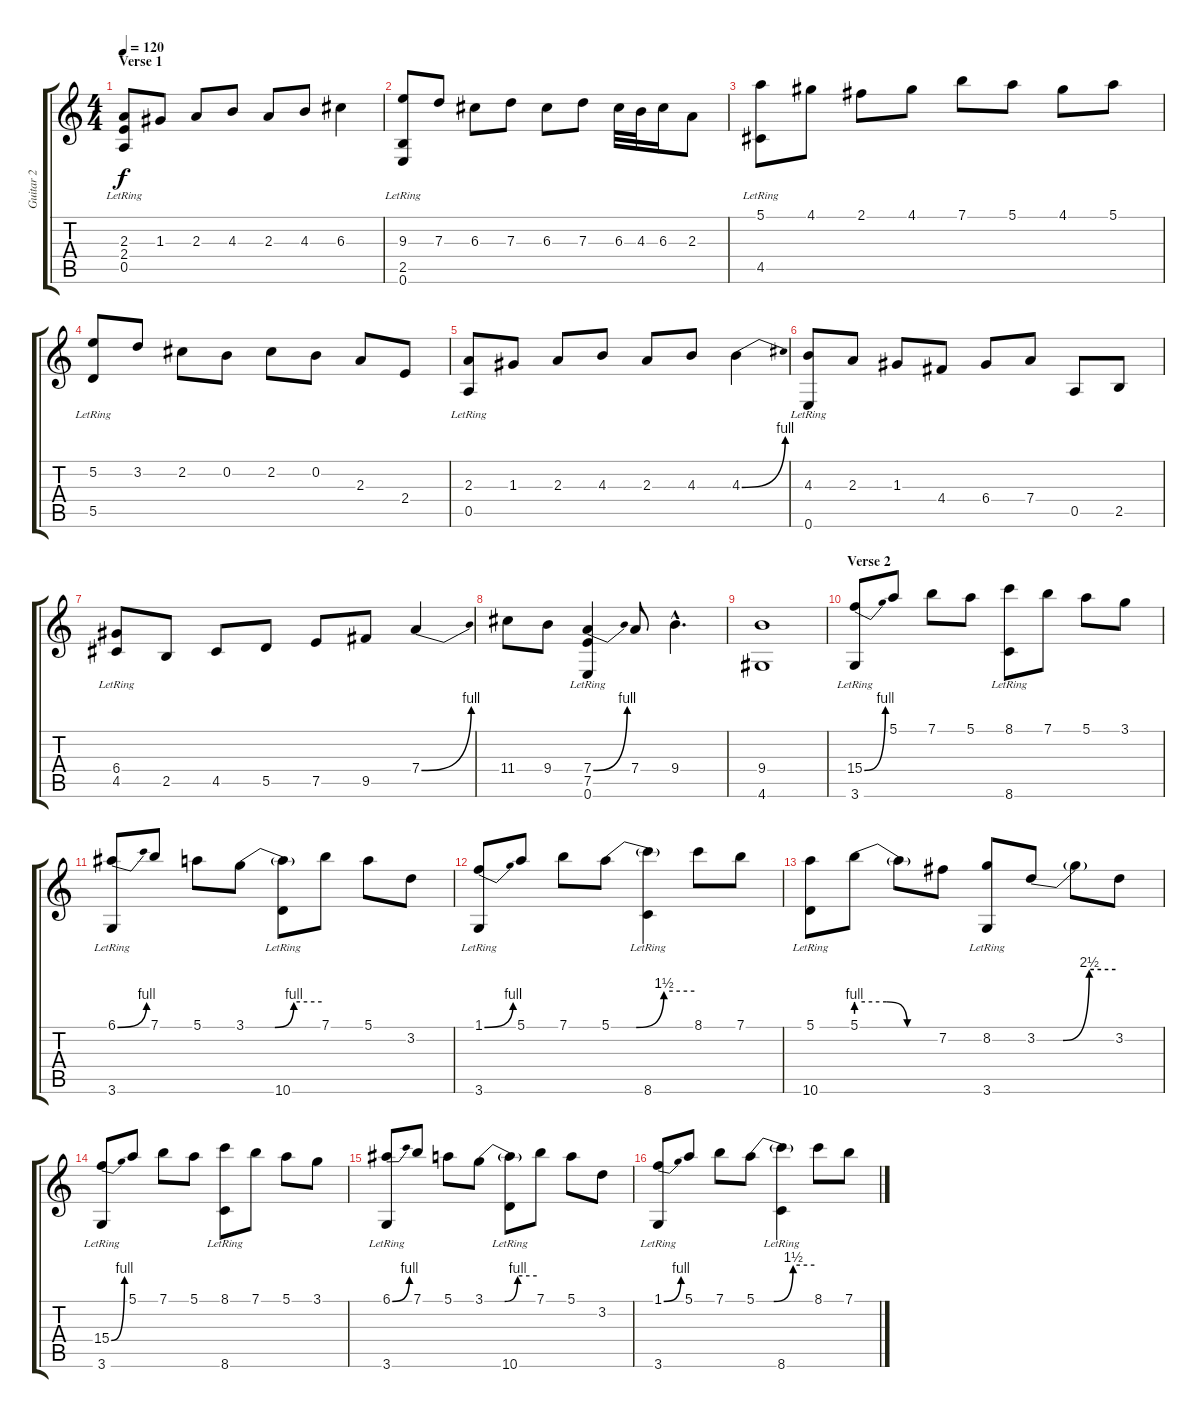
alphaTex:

\track ("Guitar 2" "Guitar 2") {instrument distortionguitar}
\staff {score tabs}
\tuning (E4 B3 G3 D3 A2 E2) {hide}
\ts (4 4)
\section ("" "Verse 1")
\tempo 120
\clef g2
\ks c
(2.3 2.4{lr} 0.5{lr}).8{dy f} 1.3.8 2.3.8 4.3.8 2.3.8 4.3.8 6.3.4 |
(9.3 2.5{lr} 0.6{lr}).8 7.3.8 6.3.8 7.3.8 6.3.8 7.3.8 6.3.32 4.3.32 6.3.16 2.3.8 |
(5.1 4.5{lr}).8 4.1.8 2.1.8 4.1.8 7.1.8 5.1.8 4.1.8 5.1.8 |
(5.2 5.5{lr}).8 3.2.8 2.2.8 0.2.8 2.2.8 0.2.8 2.3.8 2.4.8 |
(2.3 0.5{lr}).8 1.3.8 2.3.8 4.3.8 2.3.8 4.3.8 4.3{be (bend 0 0 60 4)}.4 |
(4.3 0.6{lr}).8 2.3.8 1.3.8 4.4.8 6.4.8 7.4.8 0.5.8 2.5.8 |
(6.4{lr} 4.5).8 2.5.8 4.5.8 5.5.8 7.5.8 9.5.8 7.4{be (bend 0 0 60 4)}.4 |
11.4.8 9.4.8 (7.4{be (bend 0 0 60 4)} 7.5{lr} 0.6{lr}).4 7.4.8 9.4{hac}.4{d} |
(9.4 4.6).1 |
\section ("" "Verse 2")
(15.4{be (bend 0 0 60 4)} 3.6{lr}).8 5.1.8 7.1.8 5.1.8 (8.1 8.6{lr}).8 7.1.8 5.1.8 3.1.8 |
(6.1{be (bend 0 0 60 4)} 3.6{lr}).8 7.1.8 5.1.8 3.1{be (custom 0 0 23 0 38 4 60 4)}.8 (3.1{t} 10.6{lr}).8 7.1.8 5.1.8 3.2.8 |
(1.1{be (bend 0 0 60 4)} 3.6{lr}).8 5.1.8 7.1.8 5.1{be (custom 0 0 18 0 38 6 60 6)}.8 (5.1{t} 8.6{lr}).4 8.1.8 7.1.8 |
(5.1 10.6{lr}).8 5.1{be (custom 0 4 22 4 37 0 60 0)}.8 5.1{t}.8 7.2.8 (8.2 3.6{lr}).8 3.2{be (custom 0 0 20 0 40 10 60 10)}.8 3.2{t}.8 3.2.8 |
(15.4{be (bend 0 0 60 4)} 3.6{lr}).8 5.1.8 7.1.8 5.1.8 (8.1 8.6{lr}).8 7.1.8 5.1.8 3.1.8 |
(6.1{be (bend 0 0 60 4)} 3.6{lr}).8 7.1.8 5.1.8 3.1{be (custom 0 0 23 0 38 4 60 4)}.8 (3.1{t} 10.6{lr}).8 7.1.8 5.1.8 3.2.8 |
(1.1{be (bend 0 0 60 4)} 3.6{lr}).8 5.1.8 7.1.8 5.1{be (custom 0 0 18 0 38 6 60 6)}.8 (5.1{t} 8.6{lr}).4 8.1.8 7.1.8
